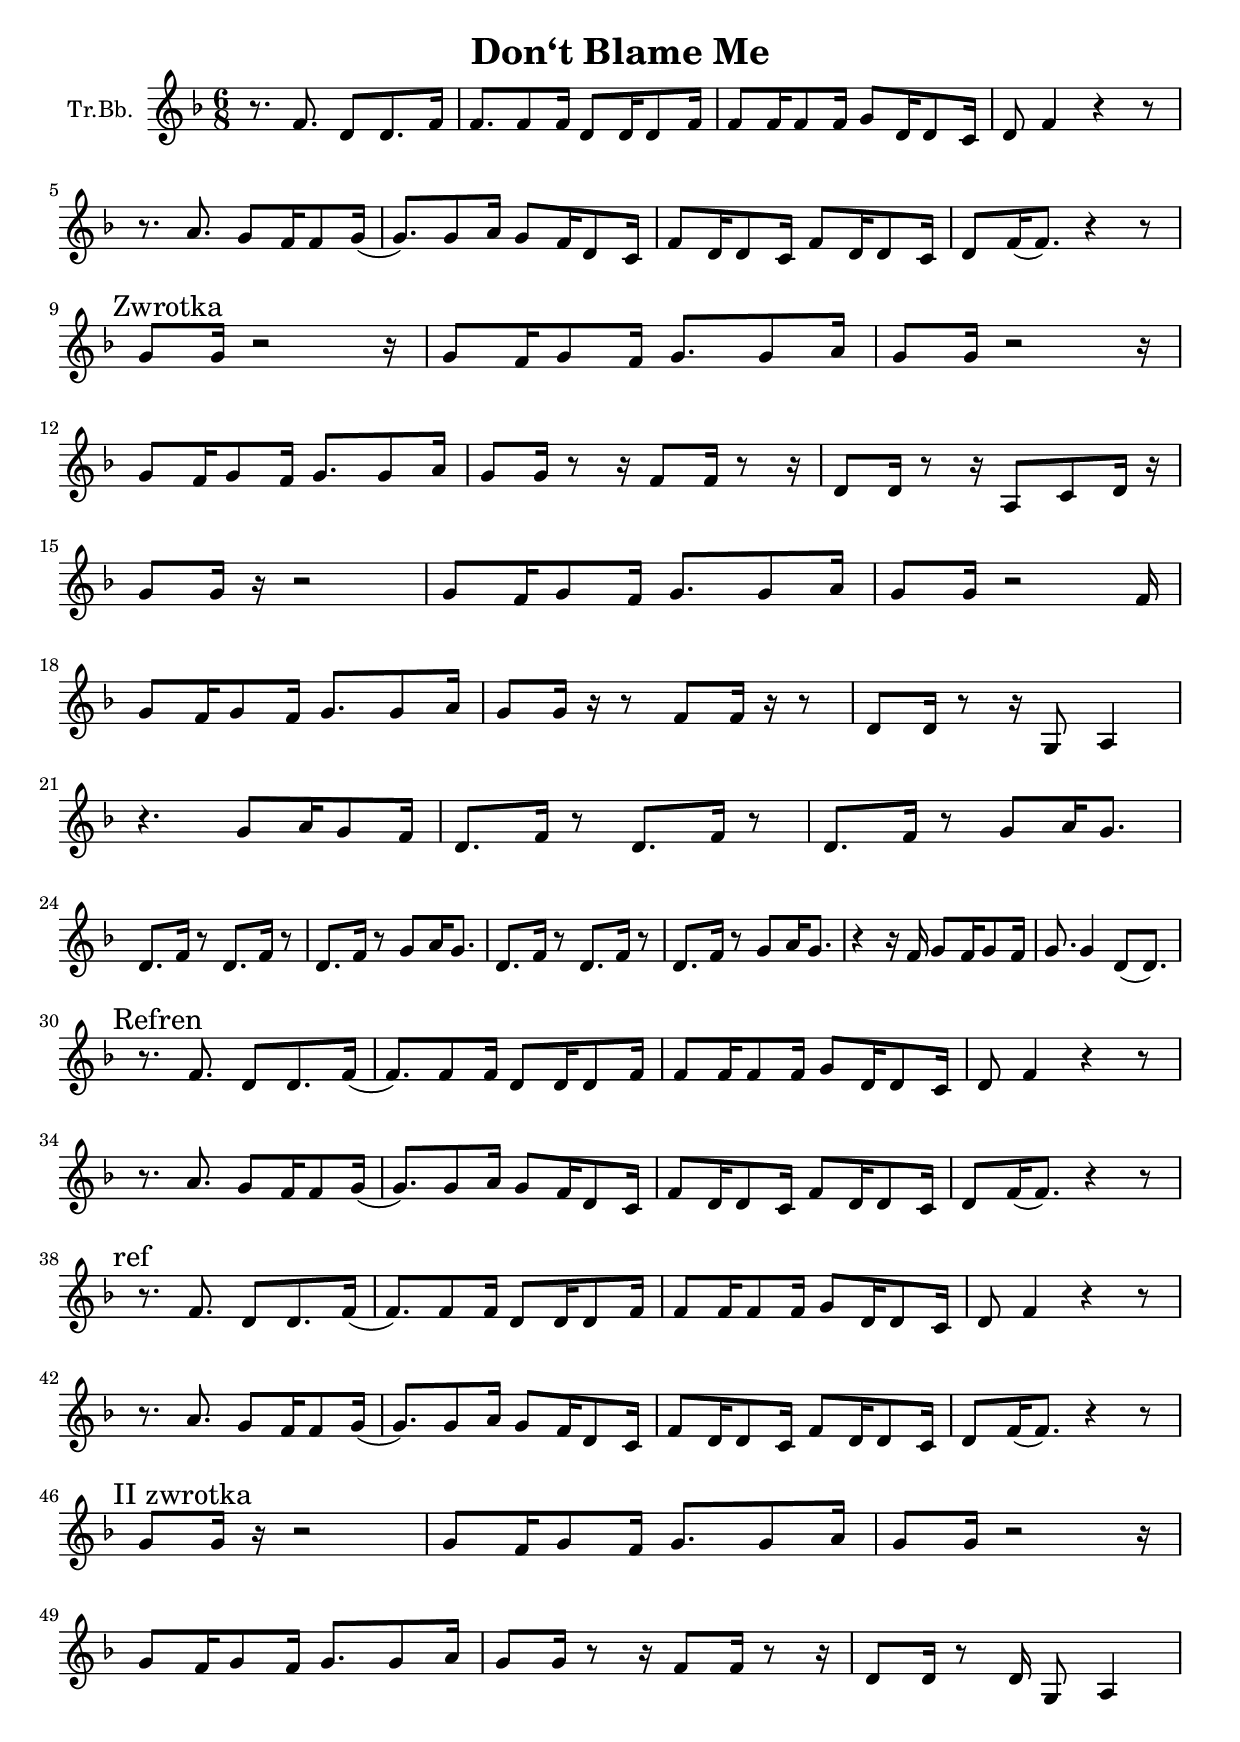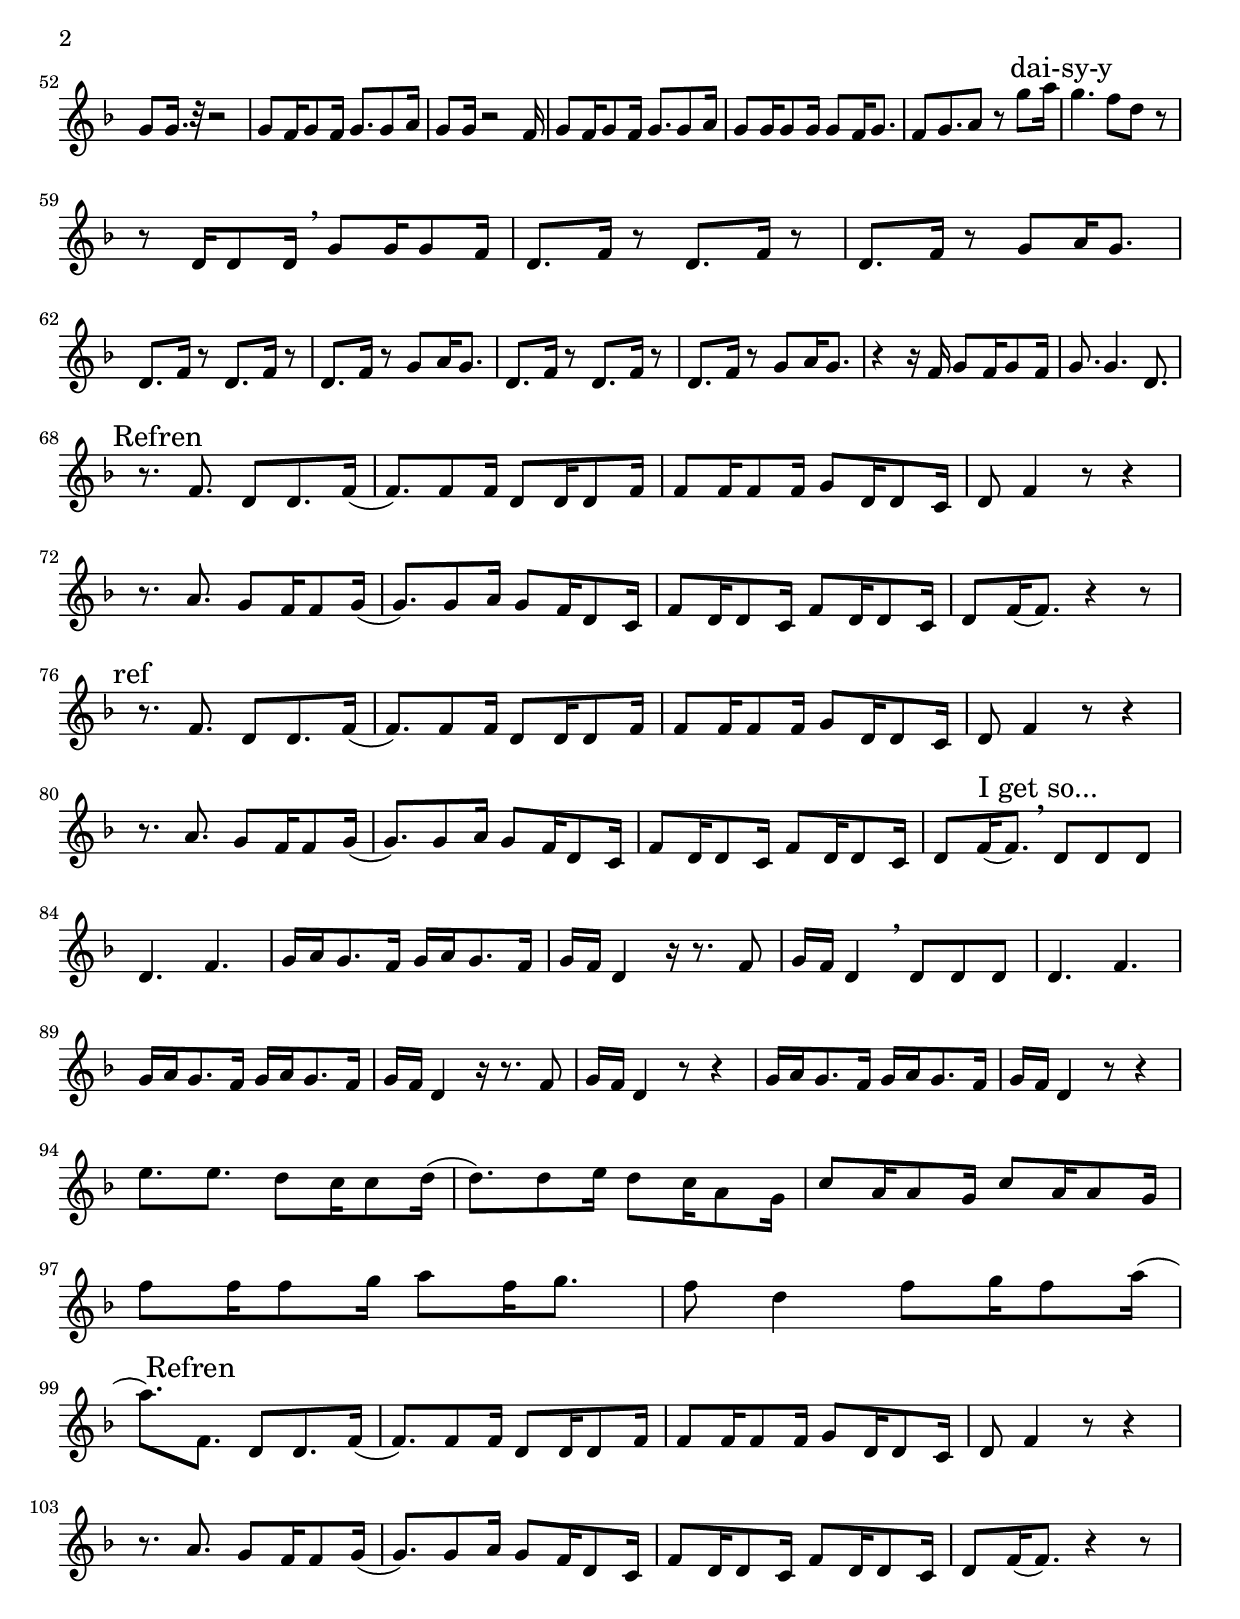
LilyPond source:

\version "2.18.2"

\header {
  title = "Don‘t Blame Me"
}

\paper {
  #(set-paper-size "a4")
}

global = {
  \key f \major
  \numericTimeSignature
  \time 6/8
}

trumpetBb = \relative c'' {
  \global
  \transposition es
  r8. f,8. d8 d8. f16 | f8. f8 f16 d8 d16 d8 f16 |
  f8 f16 f8 f16 g8 d16 d8 c16 | d8 f4 r4 r8 |
  \break
  r8. a8. g8 f16 f8 g16( |g8.) g8 a16 g8 f16 d8 c16 |
  f8 d16 d8 c16 f8 d16 d8 c16 | d8 f16 (f8.)  r4 r8|
  \break % a4
  \mark "Zwrotka"
  g8 g16 r2 r16 | g8 f16 g8 f16 g8. g8 a16 |
  g8 g16 r2 r16 | 
  \break
  g8 f16 g8 f16 g8. g8 a16 |
  g8 g16 r8 r16 f8 f16 r8 r16 | d8 d16 r8 r16 a8 c8 d16 r16 |
  \break
  g8 g16 r16 r2 | g8 f16 g8 f16 g8.g8 a16 |
  g8 g16 r2 f16 | 
  \break
  g8 f16 g8 f16 g8. g8 a16 |
  g8 g16 r16 r8 f8 f16 r16 r8 | d8 d16 r8 r16 g,8 a4 |
  \break
  r4. g'8 a16 g8 f16 | d8. f16 r8 d8. f16 r8 |
  d8. f16 r8 g8 a16 g8. | 
  \break
  d8. f16 r8 d8. f16 r8 | d8. f16 r8 g8 a16 g8. |
  d8. f16 r8 d8. f16 r8 | d8. f16 r8 g8 a16 g8. |
  r4 r16 f16 g8 f16 g8 f16 | g8. g4 d8( d8.)|
  \break
  \mark "Refren"
  r8. f8. d8 d8. f16 (|f8.) f8 f16 d8 d16 d8 f16 |
  f8 f16 f8 f16 g8 d16 d8 c16 | d8 f4 r4 r8 |
  \break
  r8. a8. g8 f16 f8 g16( |g8.) g8 a16 g8 f16 d8 c16 |
  f8 d16 d8 c16 f8 d16 d8 c16 | d8 f16 (f8.)  r4 r8|
  \break
  \mark "ref"
  r8. f8. d8 d8. f16 (|f8.) f8 f16 d8 d16 d8 f16 |
  f8 f16 f8 f16 g8 d16 d8 c16 | d8 f4 r4 r8 |
  \break
  r8. a8. g8 f16 f8 g16( |g8.) g8 a16 g8 f16 d8 c16 |
  f8 d16 d8 c16 f8 d16 d8 c16 | d8 f16 (f8.)  r4 r8|
  
  \break
  \mark "II zwrotka"
  % a17
  g8 g16 r16 r2 | g8 f16 g8 f16 g8. g8 a16 |
  g8 g16 r2 r16 | 
  % a18
  \break
  g8 f16 g8 f16 g8. g8 a16 |
  g8 g16 r8 r16 f8 f16 r8 r16 | d8 d16 r8 d16 g,8 a4 |
  % a19
  \break
  g'8 g16. r32 r2 | g8 f16 g8 f16 g8.g8 a16 | 
  g8 g16 r2 f16 | g8 f16 g8 f16 g8. g8 a16 |
  g8 g16 g8 g16 g8 f16 g8. | f8 g8. a8 r8 g'8 a16 |
  \mark "dai-sy-y" g4. f8 d8 r8 | 
  \break % a22
  r8 d,16 d8 d16 \breathe g8 g16 g8 f16 | 
  d8. f16 r8 d8. f16 r8 | d8. f16 r8 g8 a16 g8. |
  \break % a23 
  d8. f16 r8 d8. f16 r8 | d8. f16 r8 g8 a16 g8. |
  d8. f16 r8 d8. f16 r8 | d8. f16 r8 g8 a16 g8. |
  % a24
  r4 r16 f16 g8 f16 g8 f16 | g8. g4. d8. |
  \break
  \mark "Refren"
  r8. f8. d8 d8. f16 (| f8.) f8 f16 d8 d16 d8 f16 |
  f8 f16 f8 f16 g8 d16 d8 c16 | d8 f4 r8 r4 |
  \break
  r8. a8. g8 f16 f8 g16( |g8.) g8 a16 g8 f16 d8 c16 |
  f8 d16 d8 c16 f8 d16 d8 c16 | d8 f16 (f8.)  r4 r8|
  \break
  \mark "ref"
  r8. f8. d8 d8. f16 (| f8.) f8 f16 d8 d16 d8 f16 |
  f8 f16 f8 f16 g8 d16 d8 c16 | d8 f4 r8 r4 |
  \break
  r8. a8. g8 f16 f8 g16( |g8.) g8 a16 g8 f16 d8 c16 |
  f8 d16 d8 c16 f8 d16 d8 c16 | d8 f16 (f8.)
  \breathe \mark "I get so..."
  d8 d8 d8 | %{ a30 %} d4. f4. | 
  g16 a16 g8. f16 g16 a16 g8. f16 | g16 f16 d4 r16 r8.
  f8 | %{ a31 %} g16 f16 d4 \breathe d8 d8 d8 | d4. f4. | 
  \break
  g16 a16 g8. f16 g16 a16 g8. f16 |
  % a32
  g16 f16 d4 r16 r8. f8 | %{ a31 %} g16 f16 d4 r8 r4 |
  g16 a16 g8. f16 g16 a16 g8. f16 |
  %{ a33 %} g16 f16 d4 r8 r4 |
  \break
  %{ przejście na sop %}
  e'8. e8. d8 c16 c8 d16 ( | d8.) d8 e16 d8 c16 a8 g16 |
  c8 a16 a8 g16 c8 a16 a8 g16 | %{ e8 g16 (g8.) r4. }%
  %{ powrót do T %}
  \break
  f'8 f16 f8 g16 a8 f16 g8. | f8 d4 f8 g16 f8 a16( |
  \break % a35
  a8.) \mark "Refren"
  f,8. d8 d8. f16 (| f8.) f8 f16 d8 d16 d8 f16 |
  f8 f16 f8 f16 g8 d16 d8 c16 | d8 f4 r8 r4 |
  \break
  r8. a8. g8 f16 f8 g16( |g8.) g8 a16 g8 f16 d8 c16 |
  f8 d16 d8 c16 f8 d16 d8 c16 | d8 f16 (f8.)  r4 r8|
}

\score {
  \new Staff \with {
    instrumentName = "Tr.Bb."
    midiInstrument = "trumpet"
  } \trumpetBb
  \layout { }
  \midi {
    \tempo 4=60
  }
}
